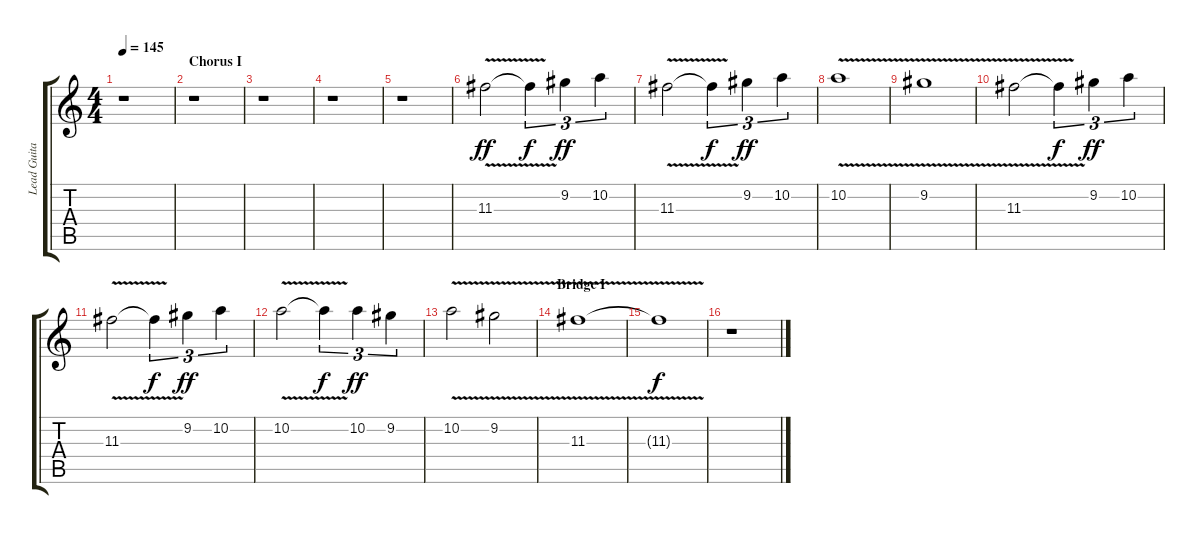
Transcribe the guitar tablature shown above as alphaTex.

\track ("Lead Guitar" "Lead Guita") {instrument overdrivenguitar}
\staff {score tabs}
\tuning (E4 B3 G3 D3 A2 E2) {hide}
\ts (4 4)
\tempo 145
\clef g2
\ks c
r.1{dy ff} |
\section ("" "Chorus I")
r.1 |
r.1 |
r.1 |
r.1 |
11.3{v}.2 11.3{t}.4{tu (3 2) dy f} 9.2.4{tu (3 2) dy ff} 10.2.4{tu (3 2)} |
11.3{v}.2 11.3{t}.4{tu (3 2) dy f} 9.2.4{tu (3 2) dy ff} 10.2.4{tu (3 2)} |
10.2{v}.1 |
9.2{v}.1 |
11.3{v}.2 11.3{t}.4{tu (3 2) dy f} 9.2.4{tu (3 2) dy ff} 10.2.4{tu (3 2)} |
11.3{v}.2 11.3{t}.4{tu (3 2) dy f} 9.2.4{tu (3 2) dy ff} 10.2.4{tu (3 2)} |
10.2{v}.2 10.2{t}.4{tu (3 2) dy f} 10.2.4{tu (3 2) dy ff} 9.2.4{tu (3 2)} |
10.2{v}.2 9.2{v}.2 |
\section ("" "Bridge I")
11.3{v}.1 |
11.3{t}.1{dy f} |
r.1
